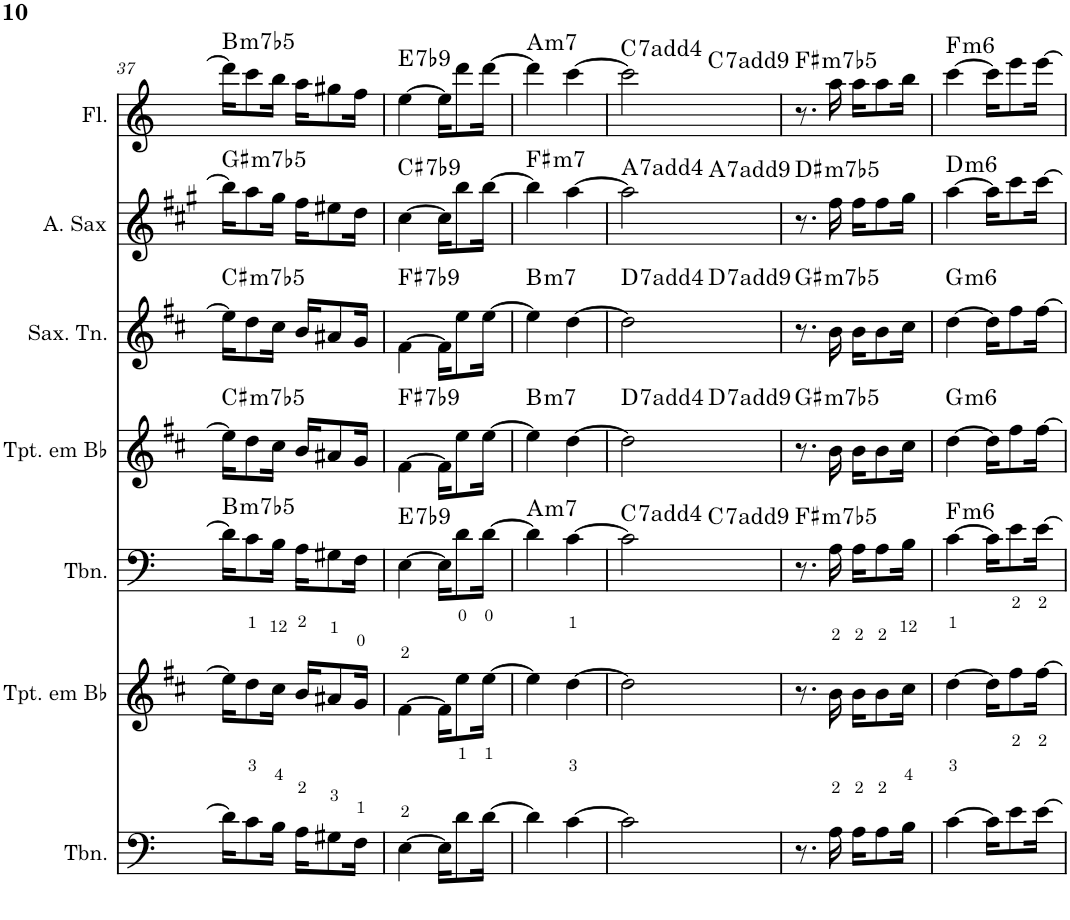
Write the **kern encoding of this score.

**kern	**kern	**kern	**harte	**kern	**harte	**kern	**harte	**kern	**harte	**kern	**harte
*part7	*part6	*part5	*part5	*part4	*part4	*part3	*part3	*part2	*part2	*part1	*part1
*staff7	*staff6	*staff5	*	*staff4	*	*staff3	*	*staff2	*	*staff1	*
*I"Trombone	*I"Trompete em Bb	*I"Trombone	*	*I"Trompete em Bb	*	*I"Saxofone Tenor	*	*I"Saxofone Alto	*	*I"Flauta Transversal	*
*I'Tbn.	*I'Tpt. em Bb	*I'Tbn.	*	*I'Tpt. em Bb	*	*I'Sax. Tn.	*	*	*	*I'Fl.	*
!!LO:PB:g=z
*clefF4	*clefG2	*clefF4	*	*clefG2	*	*clefG2	*	*clefG2	*	*clefG2	*
*	*Trd1c2	*	*	*Trd1c2	*	*Trd8c14	*	*Trd5c9	*	*	*
*k[]	*k[f#c#]	*k[]	*	*k[f#c#]	*	*k[f#c#]	*	*k[f#c#g#]	*	*k[]	*
*M2/4	*M2/4	*M2/4	*	*M2/4	*	*M2/4	*	*M2/4	*	*M2/4	*
=37	=37	=37	=37	=37	=37	=37	=37	=37	=37	=37	=37
!	!	!	!LO:H:kt=m7b5	!	!LO:H:kt=m7b5	!	!LO:H:kt=m7b5	!	!LO:H:kt=m7b5	!	!LO:H:kt=m7b5
16d\KL]	16ee\KL]	16d\KL]	B:hdim7	16ee\KL]	C#:hdim7	16ee\KL]	C#:hdim7	16bb\KL]	G#:hdim7	16ddd\KL]	B:hdim7
8c\	8dd\	8c\	.	8dd\	.	8dd\	.	8aa\	.	8ccc\	.
16B\Jk	16cc#\Jk	16B\Jk	.	16cc#\Jk	.	16cc#\Jk	.	16gg#\Jk	.	16bb\Jk	.
16A\KL	16b/KL	16A\KL	.	16b/KL	.	16b/KL	.	16ff#\KL	.	16aa\KL	.
8G#X\	8a#X/	8G#X\	.	8a#X/	.	8a#X/	.	8ee#X\	.	8gg#X\	.
16F\Jk	16g/Jk	16F\Jk	.	16g/Jk	.	16g/Jk	.	16dd\Jk	.	16ff\Jk	.
=38	=38	=38	=38	=38	=38	=38	=38	=38	=38	=38	=38
!	!	!	!LO:H:kt=7	!	!LO:H:kt=7	!	!LO:H:kt=7	!	!LO:H:kt=7	!	!LO:H:kt=7
[4E\	[4f#\	[4E\	E:7(b9)	[4f#\	F#:7(b9)	[4f#\	F#:7(b9)	[4cc#\	C#:7(b9)	[4ee\	E:7(b9)
16E\KL]	16f#\KL]	16E\KL]	.	16f#\KL]	.	16f#\KL]	.	16cc#\KL]	.	16ee\KL]	.
8d\	8ee\	8d\	.	8ee\	.	8ee\	.	8bb\	.	8ddd\	.
[16d\Jk	[16ee\Jk	[16d\Jk	.	[16ee\Jk	.	[16ee\Jk	.	[16bb\Jk	.	[16ddd\Jk	.
=39	=39	=39	=39	=39	=39	=39	=39	=39	=39	=39	=39
!	!	!	!LO:H:kt=m7	!	!LO:H:kt=m7	!	!LO:H:kt=m7	!	!LO:H:kt=m7	!	!LO:H:kt=m7
4d\]	4ee\]	4d\]	A:min7	4ee\]	B:min7	4ee\]	B:min7	4bb\]	F#:min7	4ddd\]	A:min7
[4c\	[4dd\	[4c\	.	[4dd\	.	[4dd\	.	[4aa\	.	[4ccc\	.
=40	=40	=40	=40	=40	=40	=40	=40	=40	=40	=40	=40
!	!	!	!LO:H:kt=7	!	!LO:H:kt=7	!	!LO:H:kt=7	!	!LO:H:kt=7	!	!LO:H:kt=7
*	*	*^	*	*^	*	*^	*	*^	*	*^	*
2c\]	2dd\]	2c\]	4ryy	C:7(4)	2dd\]	4ryy	D:7(4)	2dd\]	4ryy	D:7(4)	2aa\]	4ryy	A:7(4)	2ccc\]	4ryy	C:7(4)
!	!	!	!	!LO:H:kt=7	!	!	!LO:H:kt=7	!	!	!LO:H:kt=7	!	!	!LO:H:kt=7	!	!	!LO:H:kt=7
.	.	.	4ryy	C:7(9)	.	4ryy	D:7(9)	.	4ryy	D:7(9)	.	4ryy	A:7(9)	.	4ryy	C:7(9)
=41	=41	=41	=41	=41	=41	=41	=41	=41	=41	=41	=41	=41	=41	=41	=41	=41
!	!	!	!	!LO:H:kt=m7b5	!	!	!LO:H:kt=m7b5	!	!	!LO:H:kt=m7b5	!	!	!LO:H:kt=m7b5	!	!	!LO:H:kt=m7b5
*	*	*v	*v	*	*	*	*	*v	*v	*	*v	*v	*	*v	*v	*
*	*	*	*	*v	*v	*	*	*	*	*	*	*
8.r	8.r	8.r	F#:hdim7	8.r	G#:hdim7	8.r	G#:hdim7	8.r	D#:hdim7	8.r	F#:hdim7
16A\	16b\	16A\	.	16b\	.	16b\	.	16ff#\	.	16aa\	.
16A\KL	16b\KL	16A\KL	.	16b\KL	.	16b\KL	.	16ff#\KL	.	16aa\KL	.
8A\	8b\	8A\	.	8b\	.	8b\	.	8ff#\	.	8aa\	.
16B\Jk	16cc#\Jk	16B\Jk	.	16cc#\Jk	.	16cc#\Jk	.	16gg#\Jk	.	16bb\Jk	.
=42	=42	=42	=42	=42	=42	=42	=42	=42	=42	=42	=42
!	!	!	!LO:H:kt=m6	!	!LO:H:kt=m6	!	!LO:H:kt=m6	!	!LO:H:kt=m6	!	!LO:H:kt=m6
[4c\	[4dd\	[4c\	F:min6	[4dd\	G:min6	[4dd\	G:min6	[4aa\	D:min6	[4ccc\	F:min6
16c\KL]	16dd\KL]	16c\KL]	.	16dd\KL]	.	16dd\KL]	.	16aa\KL]	.	16ccc\KL]	.
8e\	8ff#\	8e\	.	8ff#\	.	8ff#\	.	8ccc#\	.	8eee\	.
[16e\Jk	[16ff#\Jk	[16e\Jk	.	[16ff#\Jk	.	[16ff#\Jk	.	[16ccc#\Jk	.	[16eee\Jk	.
=	=	=	=	=	=	=	=	=	=	=	=
*-	*-	*-	*-	*-	*-	*-	*-	*-	*-	*-	*-
